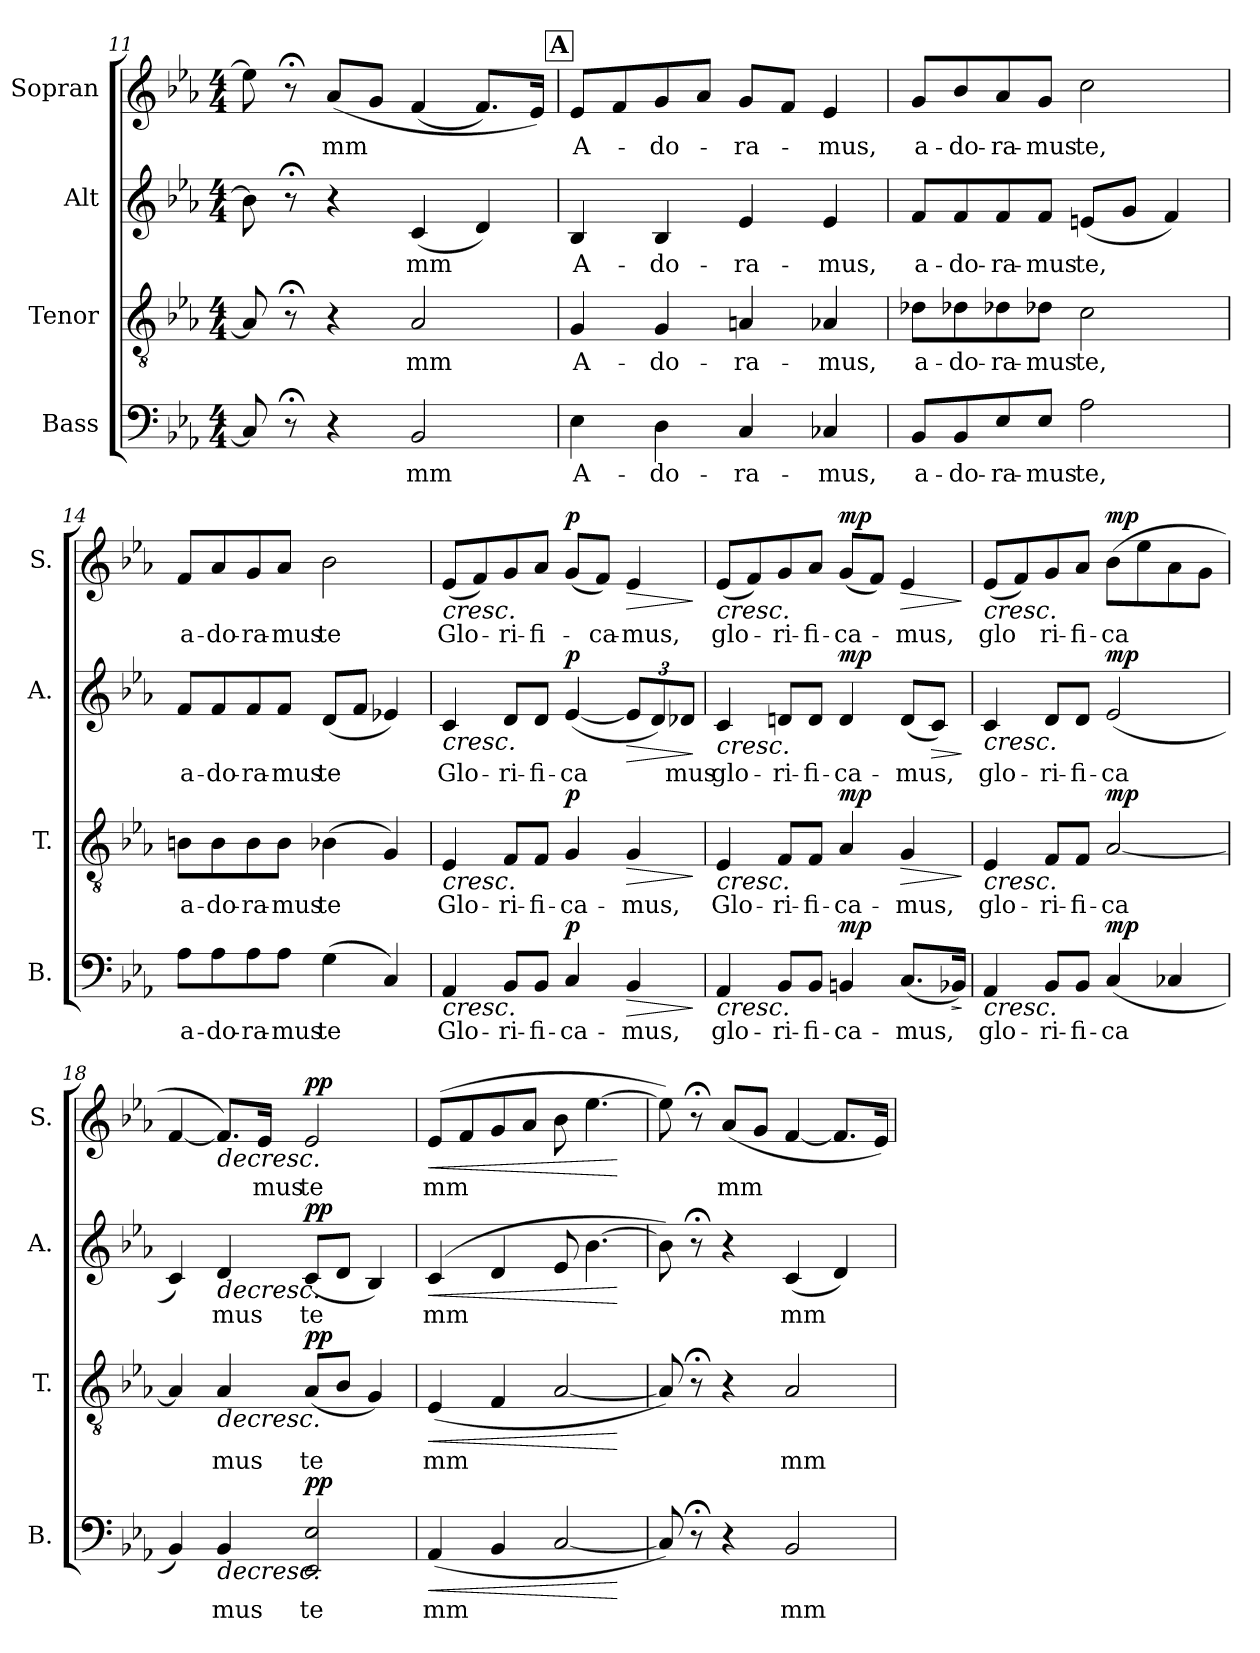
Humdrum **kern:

**kern	**text	**dynam	**kern	**text	**dynam	**kern	**text	**dynam	**kern	**text	**dynam
*part4	*part4	*part4	*part3	*part3	*part3	*part2	*part2	*part2	*part1	*part1	*part1
*staff4	*staff4	*staff4	*staff3	*staff3	*staff3	*staff2	*staff2	*staff2	*staff1	*staff1	*staff1
*I"Bass	*	*	*I"Tenor	*	*	*I"Alt	*	*	*I"Sopran	*	*
*I'B.	*	*	*I'T.	*	*	*I'A.	*	*	*I'S.	*	*
*clefF4	*	*	*clefGv2	*	*	*clefG2	*	*	*clefG2	*	*
*k[b-e-a-]	*	*	*k[b-e-a-]	*	*	*k[b-e-a-]	*	*	*k[b-e-a-]	*	*
*M4/4	*	*	*M4/4	*	*	*M4/4	*	*	*M4/4	*	*
=11	=11	=11	=11	=11	=11	=11	=11	=11	=11	=11	=11
8C/]	.	.	8A-/]	.	.	8b-\]	.	.	8ee-\]	.	.
8r;<	.	.	8r;<	.	.	8r;<	.	.	8r;<	.	.
!	!	!	!	!	!	!	!	!	!	!LO:LY:b	!
4r	.	.	4r	.	.	4r	.	.	(<8a-/L	mm	.
.	.	.	.	.	.	.	.	.	8g/J	.	.
!	!LO:LY:b	!	!	!LO:LY:b	!	!	!LO:LY:b	!	!	!	!
2BB-/	mm	.	2A-/	mm	.	(<4c/	mm	.	(<4f/	.	.
.	.	.	.	.	.	4d/)	.	.	8.f/L)	.	.
.	.	.	.	.	.	.	.	.	16e-/Jk)	.	.
!!LO:REH:place=s1:a:B:fs=14:t=A
=12	=12	=12	=12	=12	=12	=12	=12	=12	=12	=12	=12
!	!LO:LY:b	!	!	!LO:LY:b	!	!	!LO:LY:b	!	!	!LO:LY:b	!
4E-\	A-	.	4G/	A-	.	4B-/	A-	.	8e-/L	A-	.
.	.	.	.	.	.	.	.	.	8f/	.	.
!	!LO:LY:b	!	!	!LO:LY:b	!	!	!LO:LY:b	!	!	!LO:LY:b	!
4D\	-do-	.	4G/	-do-	.	4B-/	-do-	.	8g/	-do-	.
.	.	.	.	.	.	.	.	.	8a-/J	.	.
!	!LO:LY:b	!	!	!LO:LY:b	!	!	!LO:LY:b	!	!	!LO:LY:b	!
4C/	-ra-	.	4An/	-ra-	.	4e-/	-ra-	.	8g/L	-ra-	.
.	.	.	.	.	.	.	.	.	8f/J	.	.
!	!LO:LY:b	!	!	!LO:LY:b	!	!	!LO:LY:b	!	!	!LO:LY:b	!
4C-X/	-mus,	.	4A-X/	-mus,	.	4e-/	-mus,	.	4e-/	-mus,	.
!!LO:LB:g=z
=13	=13	=13	=13	=13	=13	=13	=13	=13	=13	=13	=13
!	!LO:LY:b	!	!	!LO:LY:b	!	!	!LO:LY:b	!	!	!LO:LY:b	!
8BB-/L	a-	.	8d-X\L	a-	.	8f/L	a-	.	8g/L	a-	.
!	!LO:LY:b	!	!	!LO:LY:b	!	!	!LO:LY:b	!	!	!LO:LY:b	!
8BB-/	-do-	.	8d-X\	-do-	.	8f/	-do-	.	8b-/	-do-	.
!	!LO:LY:b	!	!	!LO:LY:b	!	!	!LO:LY:b	!	!	!LO:LY:b	!
8E-/	-ra-	.	8d-X\	-ra-	.	8f/	-ra-	.	8a-/	-ra-	.
!	!LO:LY:b	!	!	!LO:LY:b	!	!	!LO:LY:b	!	!	!LO:LY:b	!
8E-/J	-mus	.	8d-X\J	-mus	.	8f/J	-mus	.	8g/J	-mus	.
!	!LO:LY:b	!	!	!LO:LY:b	!	!	!LO:LY:b	!	!	!LO:LY:b	!
2A-\	te,	.	2c\	te,	.	(<8en/L	te,	.	2cc\	te,	.
.	.	.	.	.	.	8g/J	.	.	.	.	.
.	.	.	.	.	.	4f/)	.	.	.	.	.
=14	=14	=14	=14	=14	=14	=14	=14	=14	=14	=14	=14
!	!LO:LY:b	!	!	!LO:LY:b	!	!	!LO:LY:b	!	!	!LO:LY:b	!
8A-\L	a-	.	8Bn\L	a-	.	8f/L	a-	.	8f/L	a-	.
!	!LO:LY:b	!	!	!LO:LY:b	!	!	!LO:LY:b	!	!	!LO:LY:b	!
8A-\	-do-	.	8B\	-do-	.	8f/	-do-	.	8a-/	-do-	.
!	!LO:LY:b	!	!	!LO:LY:b	!	!	!LO:LY:b	!	!	!LO:LY:b	!
8A-\	-ra-	.	8B\	-ra-	.	8f/	-ra-	.	8g/	-ra-	.
!	!LO:LY:b	!	!	!LO:LY:b	!	!	!LO:LY:b	!	!	!LO:LY:b	!
8A-\J	-mus	.	8B\J	-mus	.	8f/J	-mus	.	8a-/J	-mus	.
!	!LO:LY:b	!	!	!LO:LY:b	!	!	!LO:LY:b	!	!	!LO:LY:b	!
(>4G\	te	.	(>4B-X\	te	.	(<8d/L	te	.	2b-\	te	.
.	.	.	.	.	.	8f/J	.	.	.	.	.
4C/)	.	.	4G/)	.	.	4e-X/)	.	.	.	.	.
=15	=15	=15	=15	=15	=15	=15	=15	=15	=15	=15	=15
!	!LO:LY:b	!LO:HP:b	!	!LO:LY:b	!LO:HP:b	!	!LO:LY:b	!LO:HP:b	!	!LO:LY:b	!LO:HP:b
4AA-/	Glo-	<	4E-/	Glo-	<	4c/	Glo-	<	(<8e-/L	Glo-	<
.	.	.	.	.	.	.	.	.	8f/)	.	.
!	!LO:LY:b	!	!	!LO:LY:b	!	!	!LO:LY:b	!	!	!LO:LY:b	!
8BB-/L	-ri-	.	8F/L	-ri-	.	8d/L	-ri-	.	8g/	-ri-	.
!	!LO:LY:b	!	!	!LO:LY:b	!	!	!LO:LY:b	!	!	!LO:LY:b	!
8BB-/J	-fi-	.	8F/J	-fi-	.	8d/J	-fi-	.	8a-/J	-fi-	.
!	!LO:LY:b	!LO:DY:b	!	!LO:LY:b	!LO:DY:b	!	!LO:LY:b	!LO:DY:b	!	!	!LO:DY:b
4C/	-ca-	p	4G/	-ca-	p	(<[4e-/	-ca	p	(<8g/L	.	p
!	!	!	!	!	!	!	!	!	!	!LO:LY:b	!
.	.	.	.	.	.	.	.	.	8f/J)	-ca-	.
!	!LO:LY:b	!LO:HP:b	!	!LO:LY:b	!LO:HP:b	!	!	!	!	!	!
*	*	*	*	*	*	*Xbrackettup	*	*	*	*	*
!	!	!	!	!	!	!	!	!LO:HP:b	!	!LO:LY:b	!LO:HP:b
4BB-/	-mus,	>	4G/	-mus,	>	12e-/L]	.	>	4e-/	-mus,	>
.	.	.	.	.	.	12d/)	.	.	.	.	.
!	!	!	!	!	!	!	!LO:LY:b	!	!	!	!
.	.	.	.	.	.	12d-X/J	mus	.	.	.	.
.	.	[ ]	.	.	[ ]	.	.	[ ]	.	.	[ ]
=16	=16	=16	=16	=16	=16	=16	=16	=16	=16	=16	=16
!	!LO:LY:b	!LO:HP:b	!	!LO:LY:b	!LO:HP:b	!	!LO:LY:b	!LO:HP:b	!	!LO:LY:b	!LO:HP:b
4AA-/	glo-	<	4E-/	Glo-	<	4c/	glo-	<	(<8e-/L	glo-	<
.	.	.	.	.	.	.	.	.	8f/)	.	.
!	!LO:LY:b	!	!	!LO:LY:b	!	!	!LO:LY:b	!	!	!LO:LY:b	!
8BB-/L	-ri-	.	8F/L	-ri-	.	8dn/L	-ri-	.	8g/	-ri-	.
!	!LO:LY:b	!	!	!LO:LY:b	!	!	!LO:LY:b	!	!	!LO:LY:b	!
8BB-/J	-fi-	.	8F/J	-fi-	.	8d/J	-fi-	.	8a-/J	-fi-	.
!	!LO:LY:b	!LO:DY:b	!	!LO:LY:b	!LO:DY:b	!	!LO:LY:b	!LO:DY:b	!	!LO:LY:b	!LO:DY:b
4BBn/	-ca-	mp	4A-/	-ca-	mp	4d/	-ca-	mp	(<8g/L	-ca-	mp
.	.	.	.	.	.	.	.	.	8f/J)	.	.
!	!LO:LY:b	!	!	!LO:LY:b	!LO:HP:b	!	!LO:LY:b	!	!	!LO:LY:b	!LO:HP:b
(<8.C/L	-mus,	.	4G/	-mus,	>	(<8d/L	-mus,	.	4e-/	-mus,	>
!	!	!	!	!	!	!	!	!LO:HP:b	!	!	!
.	.	.	.	.	.	8c/J)	.	>	.	.	.
!	!	!LO:HP:b	!	!	!	!	!	!	!	!	!
16BB-X/Jk)	.	>	.	.	.	.	.	.	.	.	.
.	.	[ ]	.	.	[ ]	.	.	[ ]	.	.	[ ]
!!LO:PB:g=z
=17	=17	=17	=17	=17	=17	=17	=17	=17	=17	=17	=17
!	!LO:LY:b	!LO:HP:b	!	!LO:LY:b	!LO:HP:b	!	!LO:LY:b	!LO:HP:b	!	!LO:LY:b	!LO:HP:b
4AA-/	glo-	<	4E-/	glo-	<	4c/	glo-	<	(<8e-/L	-glo	<
.	.	.	.	.	.	.	.	.	8f/)	.	.
!	!LO:LY:b	!	!	!LO:LY:b	!	!	!LO:LY:b	!	!	!LO:LY:b	!
8BB-/L	-ri-	.	8F/L	-ri-	.	8d/L	-ri-	.	8g/	ri-	.
!	!LO:LY:b	!	!	!LO:LY:b	!	!	!LO:LY:b	!	!	!LO:LY:b	!
8BB-/J	-fi-	.	8F/J	-fi-	.	8d/J	-fi-	.	8a-/J	-fi-	.
!	!LO:LY:b	!LO:DY:b	!	!LO:LY:b	!LO:DY:b	!	!LO:LY:b	!LO:DY:b	!	!LO:LY:b	!LO:DY:b
(<4C/	-ca	mp	[2A-/	-ca	mp	(<2e-/	-ca	mp	(>8b-\L	-ca	mp
.	.	.	.	.	.	.	.	.	8ee-\	.	.
4C-X/	.	.	.	.	.	.	.	.	8a-\	.	.
.	.	.	.	.	.	.	.	.	8g\J	.	.
.	.	[	.	.	[	.	.	[	.	.	[
=18	=18	=18	=18	=18	=18	=18	=18	=18	=18	=18	=18
4BB-/)	.	.	4A-/]	.	.	4c/)	.	.	[4f/	.	.
!	!LO:LY:b	!LO:HP:b	!	!LO:LY:b	!LO:HP:b	!	!LO:LY:b	!LO:HP:b	!	!	!LO:HP:b
4BB-/	mus	>	4A-/	mus	>	4d/	mus	>	8.f/L])	.	>
!	!	!	!	!	!	!	!	!	!	!LO:LY:b	!
.	.	.	.	.	.	.	.	.	16e-/Jk	mus	.
!	!LO:LY:b	!LO:DY:b	!	!LO:LY:b	!LO:DY:b	!	!LO:LY:b	!LO:DY:b	!	!LO:LY:b	!LO:DY:b
2EE-/ 2E-/	te	pp	(<8A-/L	te	pp	(<8c/L	te	pp	2e-/	te	pp
.	.	.	8B-/J	.	.	8d/J	.	.	.	.	.
.	.	.	4G/)	.	.	4B-/)	.	.	.	.	.
.	.	]	.	.	]	.	.	]	.	.	]
=19	=19	=19	=19	=19	=19	=19	=19	=19	=19	=19	=19
!	!LO:LY:b	!LO:HP:b	!	!LO:LY:b	!LO:HP:b	!	!LO:LY:b	!LO:HP:b	!	!LO:LY:b	!LO:HP:b
(<4AA-/	mm	<	(<4E-/	mm	<	(>4c/	mm	<	(>8e-/L	mm	<
.	.	.	.	.	.	.	.	.	8f/	.	.
4BB-/	.	.	4F/	.	.	4d/	.	.	8g/	.	.
.	.	.	.	.	.	.	.	.	8a-/J	.	.
[2C/	.	.	[2A-/	.	.	8e-/	.	.	8b-\	.	.
.	.	.	.	.	.	[4.b-\	.	.	[4.ee-\	.	.
.	.	[	.	.	[	.	.	[	.	.	[
=20	=20	=20	=20	=20	=20	=20	=20	=20	=20	=20	=20
8C/])	.	.	8A-/])	.	.	8b-\])	.	.	8ee-\])	.	.
8r;<	.	.	8r;<	.	.	8r;<	.	.	8r;<	.	.
!	!	!	!	!	!	!	!	!	!	!LO:LY:b	!
4r	.	.	4r	.	.	4r	.	.	(<8a-/L	mm	.
.	.	.	.	.	.	.	.	.	8g/J	.	.
!	!LO:LY:b	!	!	!LO:LY:b	!	!	!LO:LY:b	!	!	!	!
2BB-/	mm	.	2A-/	mm	.	(<4c/	mm	.	[4f/	.	.
.	.	.	.	.	.	4d/)	.	.	8.f/L]	.	.
.	.	.	.	.	.	.	.	.	16e-/Jk)	.	.
=	=	=	=	=	=	=	=	=	=	=	=
*-	*-	*-	*-	*-	*-	*-	*-	*-	*-	*-	*-
